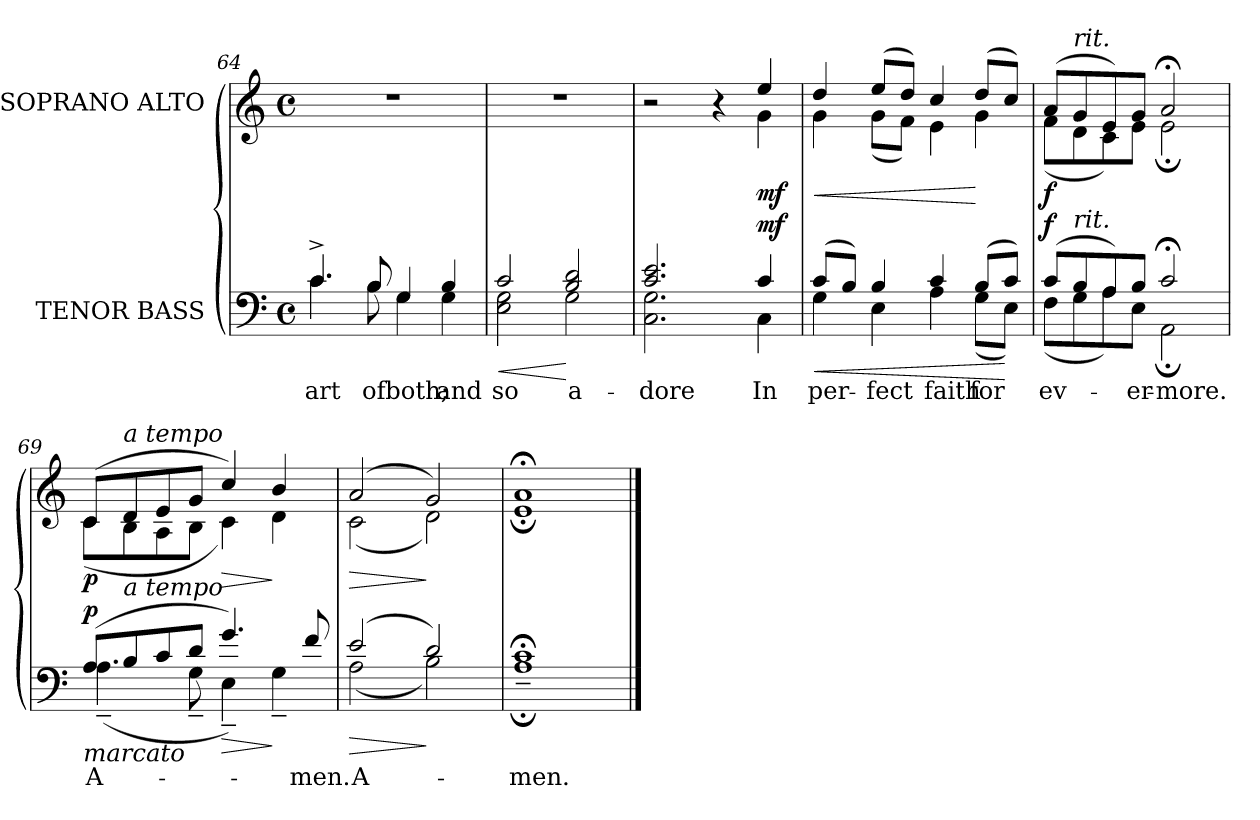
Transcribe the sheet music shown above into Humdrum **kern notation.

**kern	**text	**dynam	**kern	**dynam
*part2	*part2	*part2	*part1	*part1
*staff2	*staff2	*staff2	*staff1	*staff1
*I"TENOR BASS	*	*	*I"SOPRANO ALTO	*
*clefF4	*	*	*clefG2	*
*k[]	*	*	*k[]	*
*C:	*	*	*C:	*
*M4/4	*	*	*M4/4	*
*met(c)	*	*	*met(c)	*
=64	=64	=64	=64	=64
!	!LO:LY:a:color=#000000	!	!	!
*^	*	*	*	*
4.c^i/	4.ci\	art	.	1r	.
!	!	!LO:LY:a:color=#000000	!	!	!
8Bi/	8Bi\	of	.	.	.
!	!	!LO:LY:a:color=#000000	!	!	!
4Gi/	4Gi\	both;	.	.	.
!	!	!LO:LY:a:color=#000000	!	!	!
4Bi/	4Gi\	and	.	.	.
=65	=65	=65	=65	=65	=65
!	!	!LO:LY:a:color=#000000	!LO:HP:b	!	!
2ci/	2Ei\ 2Gi	so	<	1r	.
!	!	!LO:LY:a:color=#000000	!	!	!
2Bi/ 2di	2Gi\	a-	[	.	.
=66	=66	=66	=66	=66	=66
!	!	!LO:LY:a:color=#000000	!	!	!
*	*	*	*	*^	*
2.ci/ 2.ei	2.Ci\ 2.Gi	-dore	.	2r	2ryy	.
.	.	.	.	4r	4ryy	.
!	!	!LO:LY:a:color=#000000	!	!	!	!
4ci/	4Ci\	In	mf	4eei/	4gi\	mf
!!LO:LB:g=z	!!
=67	=67	=67	=67	=67	=67	=67
!	!	!LO:LY:a:color=#000000	!LO:HP:b	!	!	!LO:HP:b
(8ci/L	4Gi\	per-	<	4ddi/	4gi\	<
8Bi/J)	.	.	.	.	.	.
!	!	!LO:LY:a:color=#000000	!	!	!	!
4Bi/	4Ei\	-fect	.	(8eei/L	(8gi\L	.
.	.	.	.	8ddi/J)	8fi\J)	.
!	!	!LO:LY:a:color=#000000	!	!	!	!
4ci/	4Ai\	faith	.	4cci/	4ei\	.
!	!	!LO:LY:a:color=#000000	!	!	!	!
(8Bi/L	(8Gi\L	for	.	(8ddi/L	4gi\	[
8ci/J)	8Ei\J)	.	[	8cci/J)	.	.
=68	=68	=68	=68	=68	=68	=68
!	!	!LO:LY:a:color=#000000	!	!	!	!
(8ci/L	(8Fi\L	ev-	f	(8ai/L	(8fi\L	f
!	!	!	!	!LO:TX:a:i:t=rit.	!	!
!LO:TX:a:i:t=rit.	!	!	!	!	!	!
8Bi/	8Gi\	.	.	8gi/	8di\	.
8Ai/)	8Ai\)	.	.	8ei/)	8ci\)	.
!	!	!LO:LY:a:color=#000000	!	!	!	!
8Bi/J	8Ei\J	-er-	.	8gi/J	8ei\J	.
!	!	!LO:LY:a:color=#000000	!	!	!	!
2c;i/	2AA;i\	-more.	.	2a;i/	2e;i\	.
=69	=69	=69	=69	=69	=69	=69
!LO:TX:b:i:t=marcato	!	!	!	!	!	!
!	!	!LO:LY:a:color=#000000	!	!	!	!
(8Ai/L	(4.A~i\	A-	p	(8ci/L	(8ci\L	p
!	!	!	!	!LO:TX:a:i:t=a tempo	!	!
!LO:TX:a:i:t=a tempo	!	!	!	!	!	!
8Bi/	.	.	.	8di/	8Bi\	.
8ci/	.	.	.	8ei/	8Ai\	.
8di/J	8G~i\	.	.	8gi/J	8Bi\J	.
!	!	!	!LO:HP:b	!	!	!LO:HP:b
4.gi/)	4E~i\)	.	>	4cci/)	4ci\)	>
.	4G~i\	.	]	4bi/	4di\	]
!	!	!LO:LY:a:color=#000000	!	!	!	!
8fi/	.	-men.	.	.	.	.
=70	=70	=70	=70	=70	=70	=70
!	!	!LO:LY:a:color=#000000	!LO:HP:b	!	!	!LO:HP:b
(2ei/	(2Ai\	A-	>	(2ai/	(2ci\	>
2di/)	2Bi\)	.	]	2gi/)	2di\)	]
=71	=71	=71	=71	=71	=71	=71
!	!	!LO:LY:a:color=#000000	!	!	!	!
1c;i	1A;~i	-men.	.	1a;i	1e;i	.
*v	*v	*	*	*	*	*
*	*	*	*v	*v	*
==	==	==	==	==
*-	*-	*-	*-	*-
